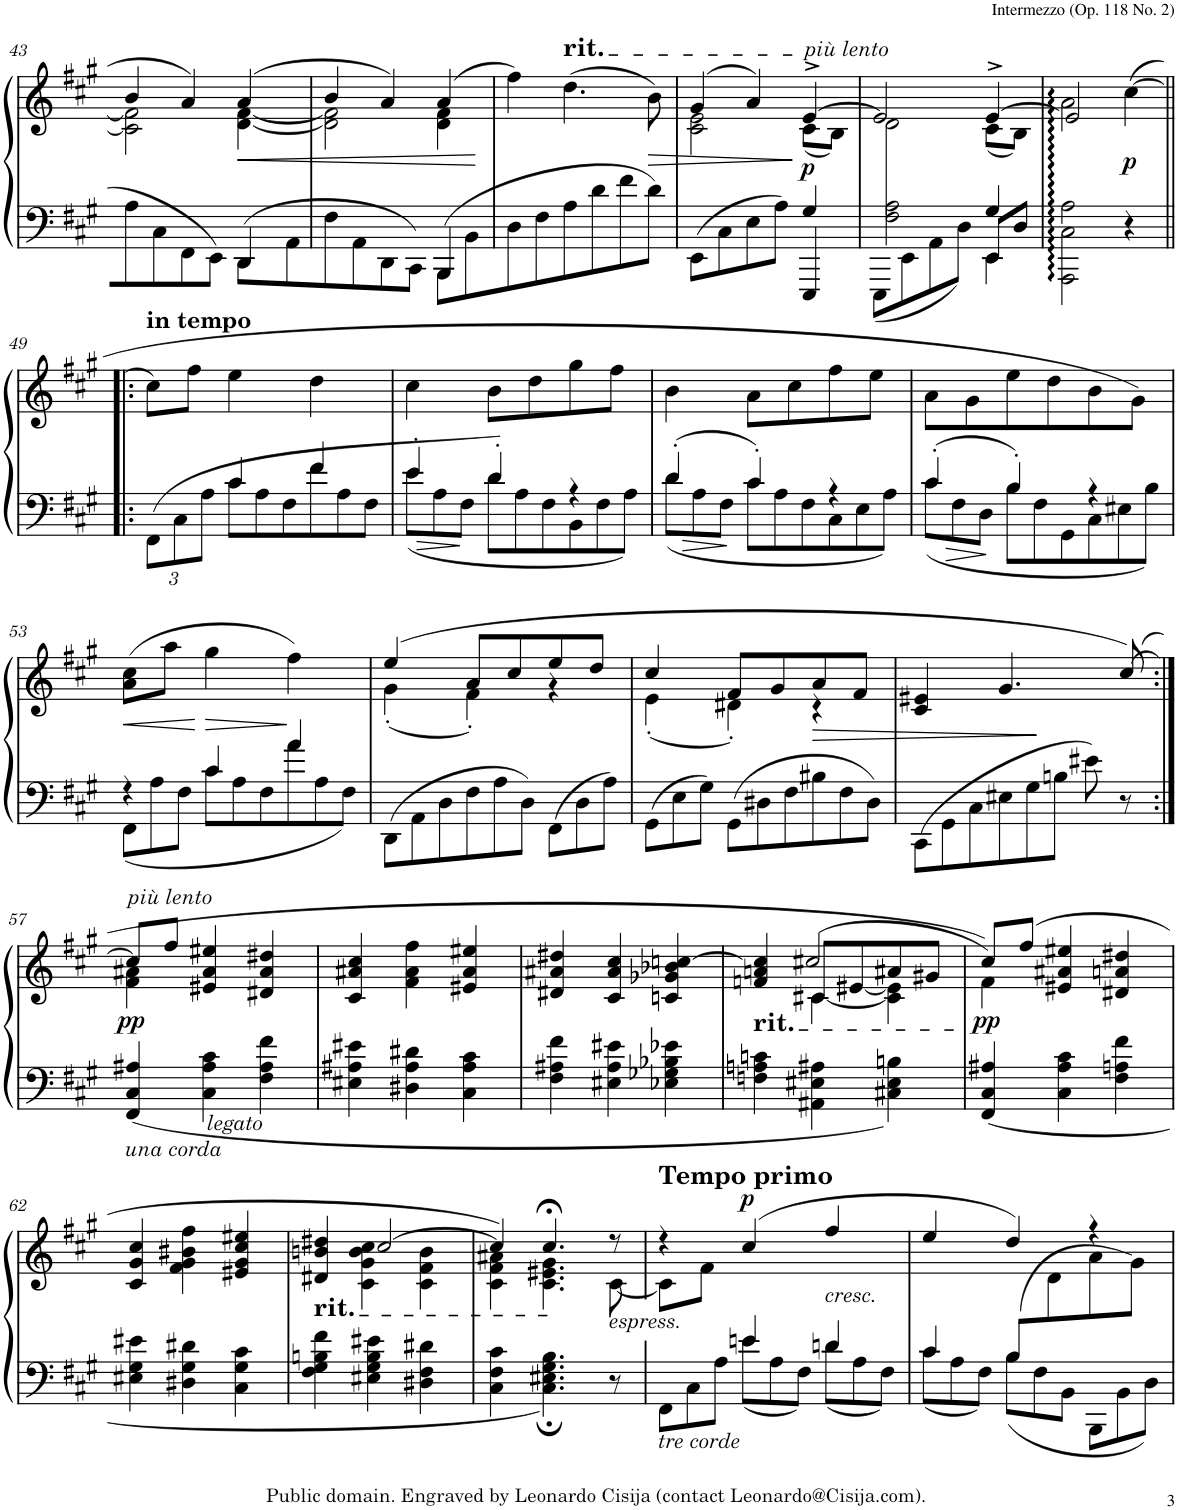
**kern	**kern	**dynam
*part1	*part1	*part1
*staff2	*staff1	*staff1/2
*I"Piano	*	*
*I'Pno.	*	*
!!LO:PB:g=z
*clefF4	*clefG2	*
*k[f#c#g#]	*k[f#c#g#]	*
*M3/4	*M3/4	*
=43	=43	=43
*^	*^	*
8A\L	2ryy	4b/	2c#\] 2f#\]	.
8C#\	.	.	.	.
8FF#\	.	4a/	.	.
8EE\J	.	.	.	.
!	!	!	!	!LO:HP:b
8DD\L	4DD/	(4a/	[4d\ [4f#\	<
8AA\	.	.	.	.
=44	=44	=44	=44	=44
8F#\	2ryy	4b/	2d\] 2f#\]	.
8AA\	.	.	.	.
8DD\	.	4a/)	.	.
8CC#\J	.	.	.	.
8BBB\L	4BBB/	(4a/	4d\ 4f#\	.
8BB\	.	.	.	.
*v	*v	*	*	*
*	*v	*v	*
.	.	[
=45	=45	=45
8D\	4ff#\)	.
8F#\	.	.
!	!LO:TX:a:t=rit.	!
8A\	(4.dd\	.
8d\	.	.
8f#\	.	.
!	!	!LO:HP:b
8d\J	8b\)	>
=46	=46	=46
*^	*^	*
8EE\L	2ryy	(>4g#/	2c#\ 2e\	.
8C#\	.	.	.	.
8E\	.	4a/)	.	.
8A\J	.	.	.	.
!	!	!LO:TX:a:i:t=più lento	!	!
!	!	!	!	!LO:DY:n=1:b
4EEE/	4G#/	[4e^/	(8c#\L	] p
.	.	.	8B\J)	.
=47	=47	=47	=47	=47
*	*^	*	*	*
8EEE\L	2F#\ 2A\	2ryy	2e/]	2d\	.
8EE\	.	.	.	.	.
8AA\	.	.	.	.	.
8D\J	.	.	.	.	.
8EE/L	4EE\	4G#/	[4e^/	(8c#\L	.
8D/J	.	.	.	8B\J)	.
*	*v	*v	*	*	*
=48	=48	=48	=48	=48
2AAA\ 2C#\	2A\	2e/]	2a\	.
!	!	!	!	!LO:DY:b
4r	4ryy	(>[>4cc#\	4ryy	p
*	*	*v	*v	*
!!LO:LB:g=z
=49!|:	=49!|:	=49!|:	=49!|:
*	*Xbrackettup	*	*
*	*	*^	*
!	!	!LO:TX:a:B:t=in tempo	!	!
*	*	*v	*v	*
4ryy	12FF#\L	8cc#\L]	.
.	12C#\	.	.
.	.	8ff#\J	.
.	12A\J	.	.
*	*brackettup	*	*
4c#/	12c#\L	4ee\	.
.	12A\	.	.
.	12F#\	.	.
4f#/	12f#\	4dd\	.
.	12A\	.	.
.	12F#\J	.	.
=50	=50	=50	=50
*	*Xbrackettup	*	*
4e'/	12e\L	4cc#\	.
.	12A\	.	.
.	12F#\J	.	.
*	*brackettup	*	*
4d'/	12d\L	8b\L	.
.	12A\	.	.
.	.	8dd\	.
.	12F#\	.	.
4r	12BB\	8gg#\	.
.	12F#\	.	.
.	.	8ff#\J	.
.	12A\J	.	.
=51	=51	=51	=51
*	*Xbrackettup	*	*
4d'/	12d\L	4b\	.
.	12A\	.	.
.	12F#\J	.	.
*	*brackettup	*	*
4c#'/	12c#\L	8a\L	.
.	12A\	.	.
.	.	8cc#\	.
.	12F#\	.	.
4r	12C#\	8ff#\	.
.	12E\	.	.
.	.	8ee\J	.
.	12A\J	.	.
=52	=52	=52	=52
*	*Xbrackettup	*	*
4c#'/	12c#\L	8a\L	.
.	12F#\	.	.
.	.	8g#\	.
.	12D\J	.	.
*	*brackettup	*	*
4B'/	12B\L	8ee\	.
.	12F#\	.	.
.	.	8dd\	.
.	12GG#\	.	.
4r	12C#\	8b\	.
.	12E#X\	.	.
.	.	8g#\J)	.
.	12B\J	.	.
!!LO:LB:g=z
=53	=53	=53	=53
*	*Xbrackettup	*	*
4r	12FF#\L	(8a\ 8cc#\L	.
.	12A\	.	.
.	.	8aa\J	.
.	12F#\J	.	.
!	!	!	!LO:HP:b=2
*	*brackettup	*	*
4c#/	12c#\L	4gg#\	>
.	12A\	.	.
.	12F#\	.	.
4a/	12a\	4ff#\)	.
.	12A\	.	.
.	12F#\J	.	.
*v	*v	*	*
=54	=54	=54
*	*^	*
12DD\L	(4ee/	(4g#'\	.
12AA\	.	.	.
12D\	.	.	.
12F#\	8a/L	4f#'\)	.
12A\	.	.	.
.	8cc#/	.	.
12D\J	.	.	.
*Xbrackettup	*	*	*
12FF#\L	8ee/	4r	.
12D\	.	.	.
.	8dd/J	.	.
12A\J	.	.	.
=55	=55	=55	=55
12GG#\L	4cc#/	(4e'\	.
12E\	.	.	.
12G#\J	.	.	.
*brackettup	*	*	*
12GG#\L	8f#/L	4d#X'\)	.
12D#X\	.	.	.
.	8g#/	.	.
12F#\	.	.	.
12B#X\	8a/	4r	.
12F#\	.	.	.
.	8f#/J	.	.
12D#\J	.	.	.
*	*v	*v	*
=56	=56	=56
12CC#\L	4c#/ 4e#X/	.
12GG#\	.	.
12C#\	.	.
12E#X\	4.g#/	.
12G#\	.	.
12Bn\J	.	.
8e#X\	.	.
8r	([8cc#/)	]
!!LO:LB:g=z
=57:|!	=57:|!	=57:|!
*	*^	*
!	!LO:TX:a:i:t=più lento	!	!
!LO:TX:b:i:t=una corda	!	!	!
!	!	!	!LO:DY:b
4FF#/ 4C#/ 4A#X/	8cc#/L]	4f#\ 4a#X\	pp
.	8ff#/J	.	.
!LO:TX:b:i:t=legato	!	!	!
4C#\ 4A#\ 4c#\	4e#X/ 4a#/ 4ee#X/	2ryy	.
4F#\ 4A#\ 4f#\	4d#X/ 4a#/ 4dd#X/	.	.
*	*v	*v	*
=58	=58	=58
4E#X\ 4A#X\ 4e#X\	4c#/ 4a#X/ 4cc#/	.
4D#X\ 4A#\ 4d#X\	4f#\ 4a#\ 4ff#\	.
4C#\ 4A#\ 4c#\	4e#X/ 4a#/ 4ee#X/	.
=59	=59	=59
4F#\ 4A#X\ 4f#\	4d#X/ 4a#X/ 4dd#X/	.
4E#X\ 4A#\ 4e#X\	4c#/ 4a#/ 4cc#/	.
4E-X\ 4G-X\ 4B-X\ 4e-X\	4cn/ 4g-X/ 4b-X/ [4ccn/	.
=60	=60	=60
*	*^	*
*	*	*^	*
!	!LO:TX:b:t=rit.	!	!	!
4Fn\ 4An\ 4cn\	4fn/ 4an/ 4cc/]	4ryy	4ryy	.
4AA#X\ 4E#X\ 4A#X\	[2cc#X/	[<8c#X/L	4c#\	.
.	.	[<8e#X/	.	.
4C#X\ 4E#\ 4Bn\	.	8a#X/	4c#\] 4e#\]	.
.	.	8g#X/J	.	.
*	*	*v	*v	*
=61	=61	=61	=61
!	!	!	!LO:DY:b
4FF#/ 4C#/ 4A#X/	8cc#/L])	4f#\	pp
.	(8ff#/J	.	.
4C#\ 4A#\ 4c#\	4e#X/ 4a#X/ 4ee#X/	2ryy	.
4F#\ 4An\ 4f#\	4d#X/ 4an/ 4dd#X/	.	.
*	*v	*v	*
!!LO:LB:g=z
=62	=62	=62
4E#X\ 4G#\ 4e#X\	4c#/ 4g#/ 4cc#/	.
4D#X\ 4G#\ 4d#X\	4f#\ 4g#\ 4b#X\ 4ff#\	.
4C#\ 4G#\ 4c#\	4e#X/ 4g#/ 4cc#/ 4ee#X/	.
=63	=63	=63
*	*^	*
!	!LO:TX:b:t=rit.	!	!
4F#\ 4G#\ 4Bn\ 4f#\	4d#X/ 4bn/ 4dd#X/	4ryy	.
4E#X\ 4G#\ 4B\ 4e#X\	[2cc#/	4c#\ 4g#\ 4b\ 4cc#\	.
4D#X\ 4F#\ 4d#X\	.	4c#\ 4f#\ 4b\	.
=64	=64	=64	=64
4C#\ 4F#\ 4c#\	4cc#/])	4c#\ 4f#\ 4a#X\	.
4.C#\; 4.E#X\; 4.G#\; 4.B\;	4.cc#;</	4.c#\ 4.e#X\ 4.g#\	.
!	!LO:TX:b:i:t=espress.	!	!
8r	8r	[8c#\	.
=65	=65	=65	=65
*^	*	*	*
*	*Xbrackettup	*	*	*
!	!	!LO:TX:a:B:t=Tempo primo	!	!
!LO:TX:b:i:t=tre corde	!	!	!	!
4ryy	12FF#\L	4r	8c#\L]	.
.	12C#\	.	.	.
.	.	.	8f#\J	.
.	12A\J	.	.	.
!	!	!	!	!LO:DY:a
4en/	12e\L	(4cc#/	2ryy	p
.	12A\	.	.	.
.	12F#\J	.	.	.
!	!	!LO:TX:b:i:t=cresc.	!	!
4dn/	12d\L	4ff#/	.	.
.	12A\	.	.	.
.	12F#\J	.	.	.
=66	=66	=66	=66	=66
4c#/	12c#\L	4ee/	4.ryy	.
.	12A\	.	.	.
.	12F#\J	.	.	.
(>8B/L	12B\L	4dd/)	.	.
.	12F#\	.	.	.
4.ryy	.	.	8d\	.
.	12BB\J	.	.	.
.	12BBB\L	4r	8a\	.
.	12BB\	.	.	.
.	.	.	8g#\J)	.
.	12D\J	.	.	.
*v	*v	*	*	*
*	*v	*v	*
=	=	=
*-	*-	*-
